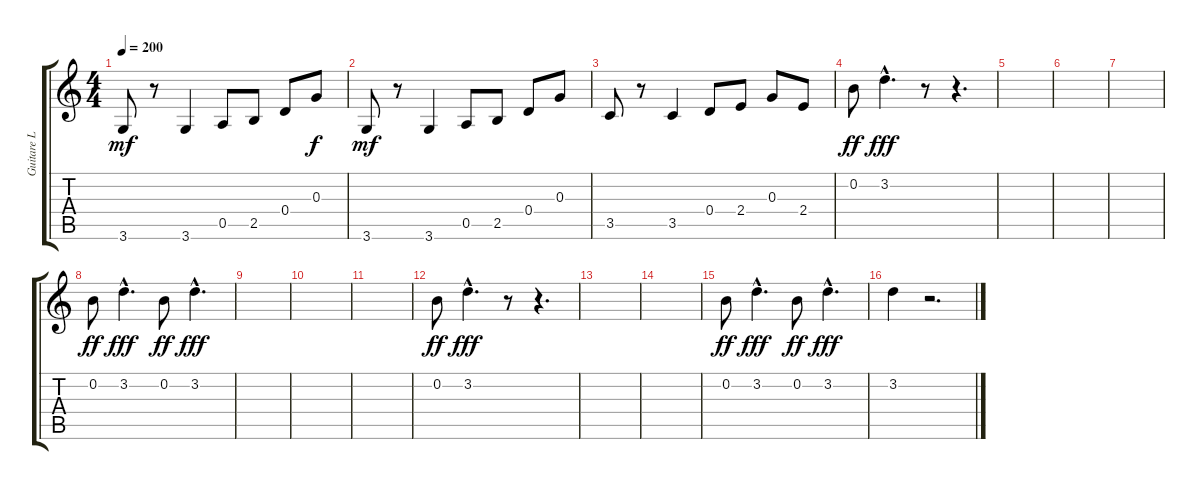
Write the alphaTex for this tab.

\track (" Guitare Lead + Biniou" " Guitare L") {instrument distortionguitar}
\staff {score tabs}
\tuning (E4 B3 G3 D3 A2 E2) {hide}
\ts (4 4)
\tempo 200
\clef g2
\ks c
3.6.8{dy mf} r.8 3.6.4 0.5.8 2.5.8 0.4.8 0.3.8{dy f} |
3.6.8{dy mf} r.8 3.6.4 0.5.8 2.5.8 0.4.8 0.3.8 |
3.5.8 r.8 3.5.4 0.4.8 2.4.8 0.3.8 2.4.8 |
0.2.8{dy ff} 3.2{hac}.4{d dy fff} r.8 r.4{d} |
|
|
|
0.2.8{dy ff} 3.2{hac}.4{d dy fff} 0.2.8{dy ff} 3.2{hac}.4{d dy fff} |
|
|
|
0.2.8{dy ff} 3.2{hac}.4{d dy fff} r.8 r.4{d} |
|
|
0.2.8{dy ff} 3.2{hac}.4{d dy fff} 0.2.8{dy ff} 3.2{hac}.4{d dy fff} |
3.2.4 r.2{d}
